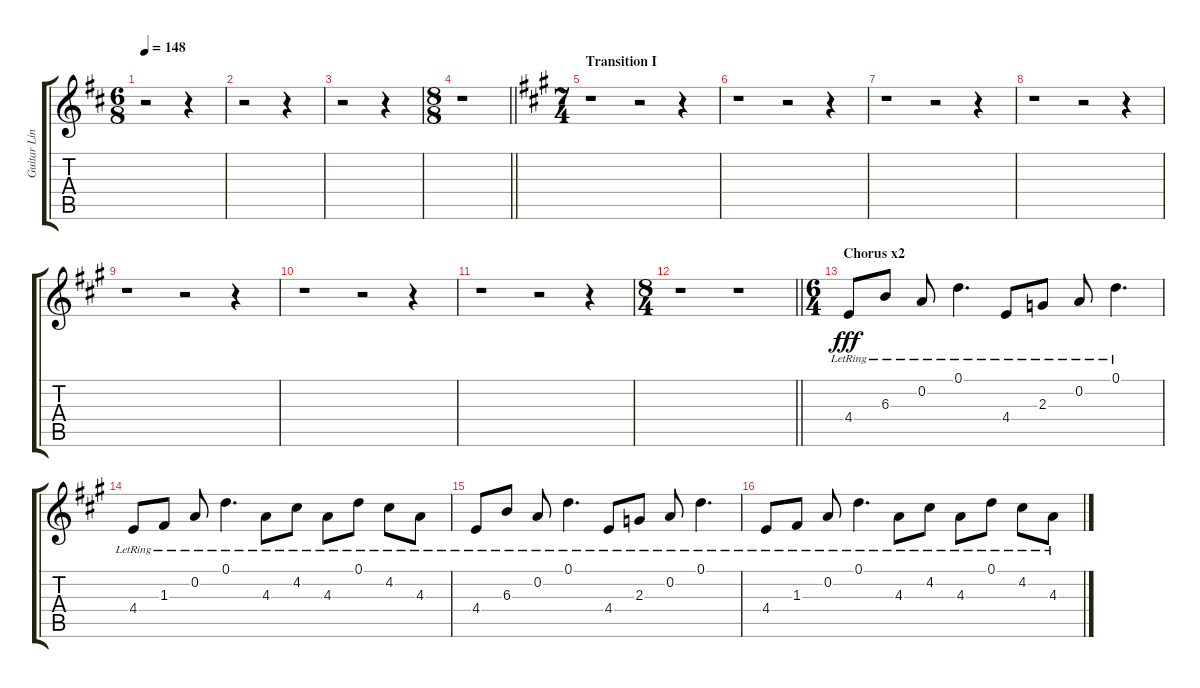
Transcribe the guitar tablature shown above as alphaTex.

\track ("Guitar Line 3 [Solo]" "Guitar Lin") {instrument overdrivenguitar}
\staff {score tabs}
\tuning (D4 A3 F3 C3 G2 D2) {hide}
\ts (6 8)
\tempo 148
\clef g2
\ks d
r.2{dy fff} r.4 |
r.2 r.4 |
r.2 r.4 |
\ts (8 8)
\barLineRight lightlight
r.1 |
\ts (7 4)
\section ("" "Transition I")
\ks a
r.1 r.2 r.4 |
r.1 r.2 r.4 |
r.1 r.2 r.4 |
r.1 r.2 r.4 |
r.1 r.2 r.4 |
r.1 r.2 r.4 |
r.1 r.2 r.4 |
\ts (8 4)
\barLineRight lightlight
r.1 r.1 |
\ts (6 4)
\section ("" "Chorus x2")
4.4{lr}.8{balance 8 instrument electricguitarclean} 6.3{lr}.8 0.2{lr}.8 0.1{lr}.4{d} 4.4{lr}.8 2.3{lr}.8 0.2{lr}.8 0.1{lr}.4{d} |
4.4{lr}.8 1.3{lr}.8 0.2{lr}.8 0.1{lr}.4{d} 4.3{lr}.8 4.2{lr}.8 4.3{lr}.8 0.1{lr}.8 4.2{lr}.8 4.3{lr}.8 |
4.4{lr}.8 6.3{lr}.8 0.2{lr}.8 0.1{lr}.4{d} 4.4{lr}.8 2.3{lr}.8 0.2{lr}.8 0.1{lr}.4{d} |
4.4{lr}.8 1.3{lr}.8 0.2{lr}.8 0.1{lr}.4{d} 4.3{lr}.8 4.2{lr}.8 4.3{lr}.8 0.1{lr}.8 4.2{lr}.8 4.3{lr}.8
